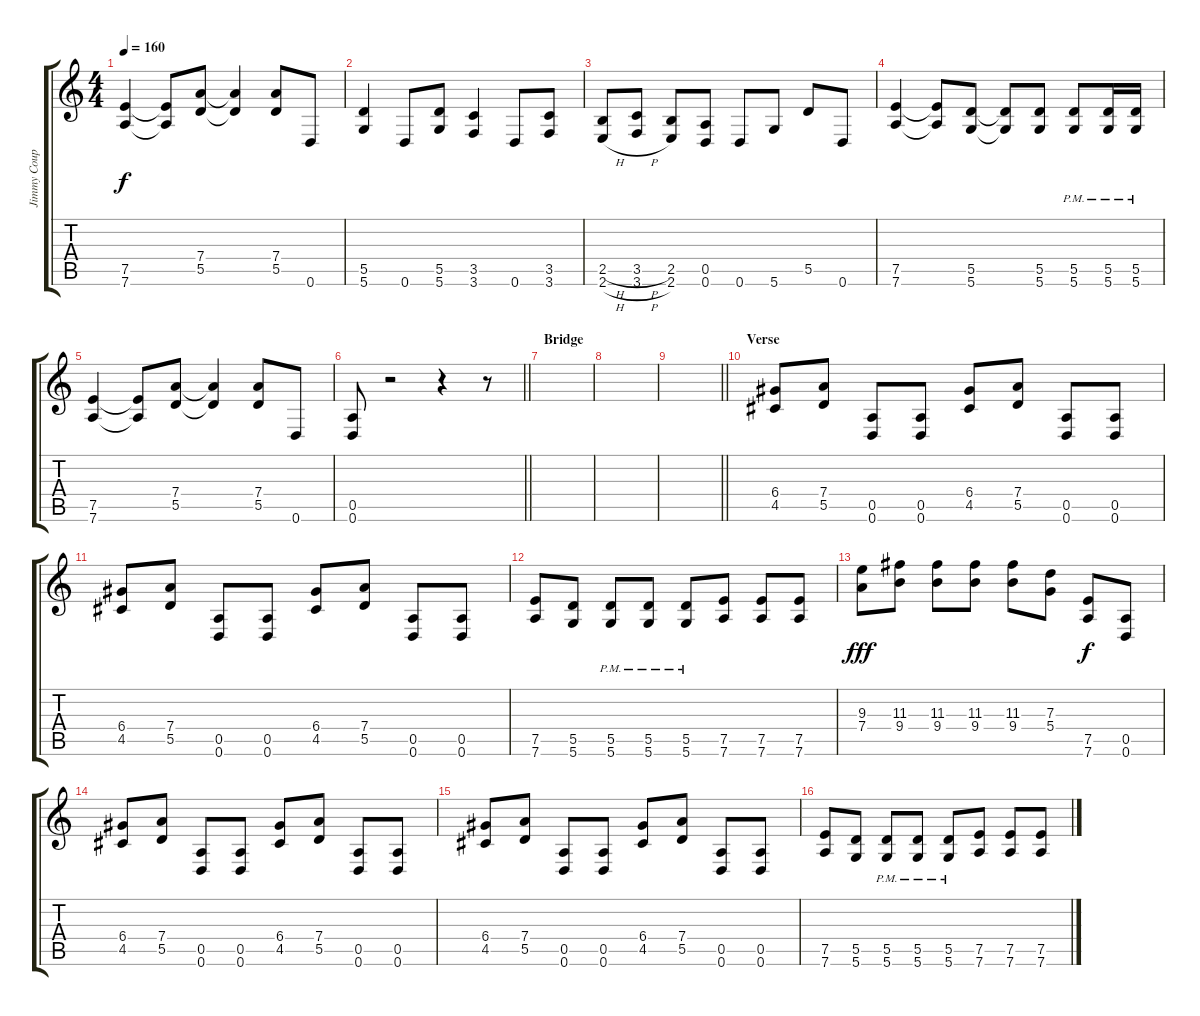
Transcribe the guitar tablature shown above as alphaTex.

\track ("Jimmy Coup" "Jimmy Coup") {instrument distortionguitar}
\staff {score tabs}
\tuning (E4 B3 G3 D3 A2 D2) {hide}
\ts (4 4)
\tempo 160
\clef g2
\ks c
(7.5 7.6).4{dy f} (7.5{t} 7.6{t}).8 (7.4 5.5).8 (7.4{t} 5.5{t}).4 (7.4 5.5).8 0.6.8 |
(5.5 5.6).4 0.6.8 (5.5 5.6).8 (3.5 3.6).4 0.6.8 (3.5 3.6).8 |
(2.5{h} 2.6{h}).8 (3.5{h} 3.6{h}).8 (2.5 2.6).8 (0.5 0.6).8 0.6.8 5.6.8 5.5.8 0.6.8 |
(7.5 7.6).4 (7.5{t} 7.6{t}).8 (5.5 5.6).8 (5.5{t} 5.6{t}).8 (5.5 5.6).8 (5.5{pm} 5.6{pm}).8 (5.5{pm} 5.6{pm}).16 (5.5{pm} 5.6{pm}).16 |
(7.5 7.6).4 (7.5{t} 7.6{t}).8 (7.4 5.5).8 (7.4{t} 5.5{t}).4 (7.4 5.5).8 0.6.8 |
\barLineRight lightlight
(0.5 0.6).8 r.2 r.4 r.8 |
\section ("" "Bridge")
|
|
\barLineRight lightlight
|
\section ("" "Verse")
(6.4 4.5).8 (7.4 5.5).8 (0.5 0.6).8 (0.5 0.6).8 (6.4 4.5).8 (7.4 5.5).8 (0.5 0.6).8 (0.5 0.6).8 |
(6.4 4.5).8 (7.4 5.5).8 (0.5 0.6).8 (0.5 0.6).8 (6.4 4.5).8 (7.4 5.5).8 (0.5 0.6).8 (0.5 0.6).8 |
(7.5 7.6).8 (5.5 5.6).8 (5.5{pm} 5.6{pm}).8 (5.5{pm} 5.6{pm}).8 (5.5{pm} 5.6{pm}).8 (7.5 7.6).8 (7.5 7.6).8 (7.5 7.6).8 |
(9.3 7.4).8{dy fff} (11.3 9.4).8 (11.3 9.4).8 (11.3 9.4).8 (11.3 9.4).8 (7.3 5.4).8 (7.5 7.6).8{dy f} (0.5 0.6).8 |
(6.4 4.5).8 (7.4 5.5).8 (0.5 0.6).8 (0.5 0.6).8 (6.4 4.5).8 (7.4 5.5).8 (0.5 0.6).8 (0.5 0.6).8 |
(6.4 4.5).8 (7.4 5.5).8 (0.5 0.6).8 (0.5 0.6).8 (6.4 4.5).8 (7.4 5.5).8 (0.5 0.6).8 (0.5 0.6).8 |
(7.5 7.6).8 (5.5 5.6).8 (5.5{pm} 5.6{pm}).8 (5.5{pm} 5.6{pm}).8 (5.5{pm} 5.6{pm}).8 (7.5 7.6).8 (7.5 7.6).8 (7.5 7.6).8
